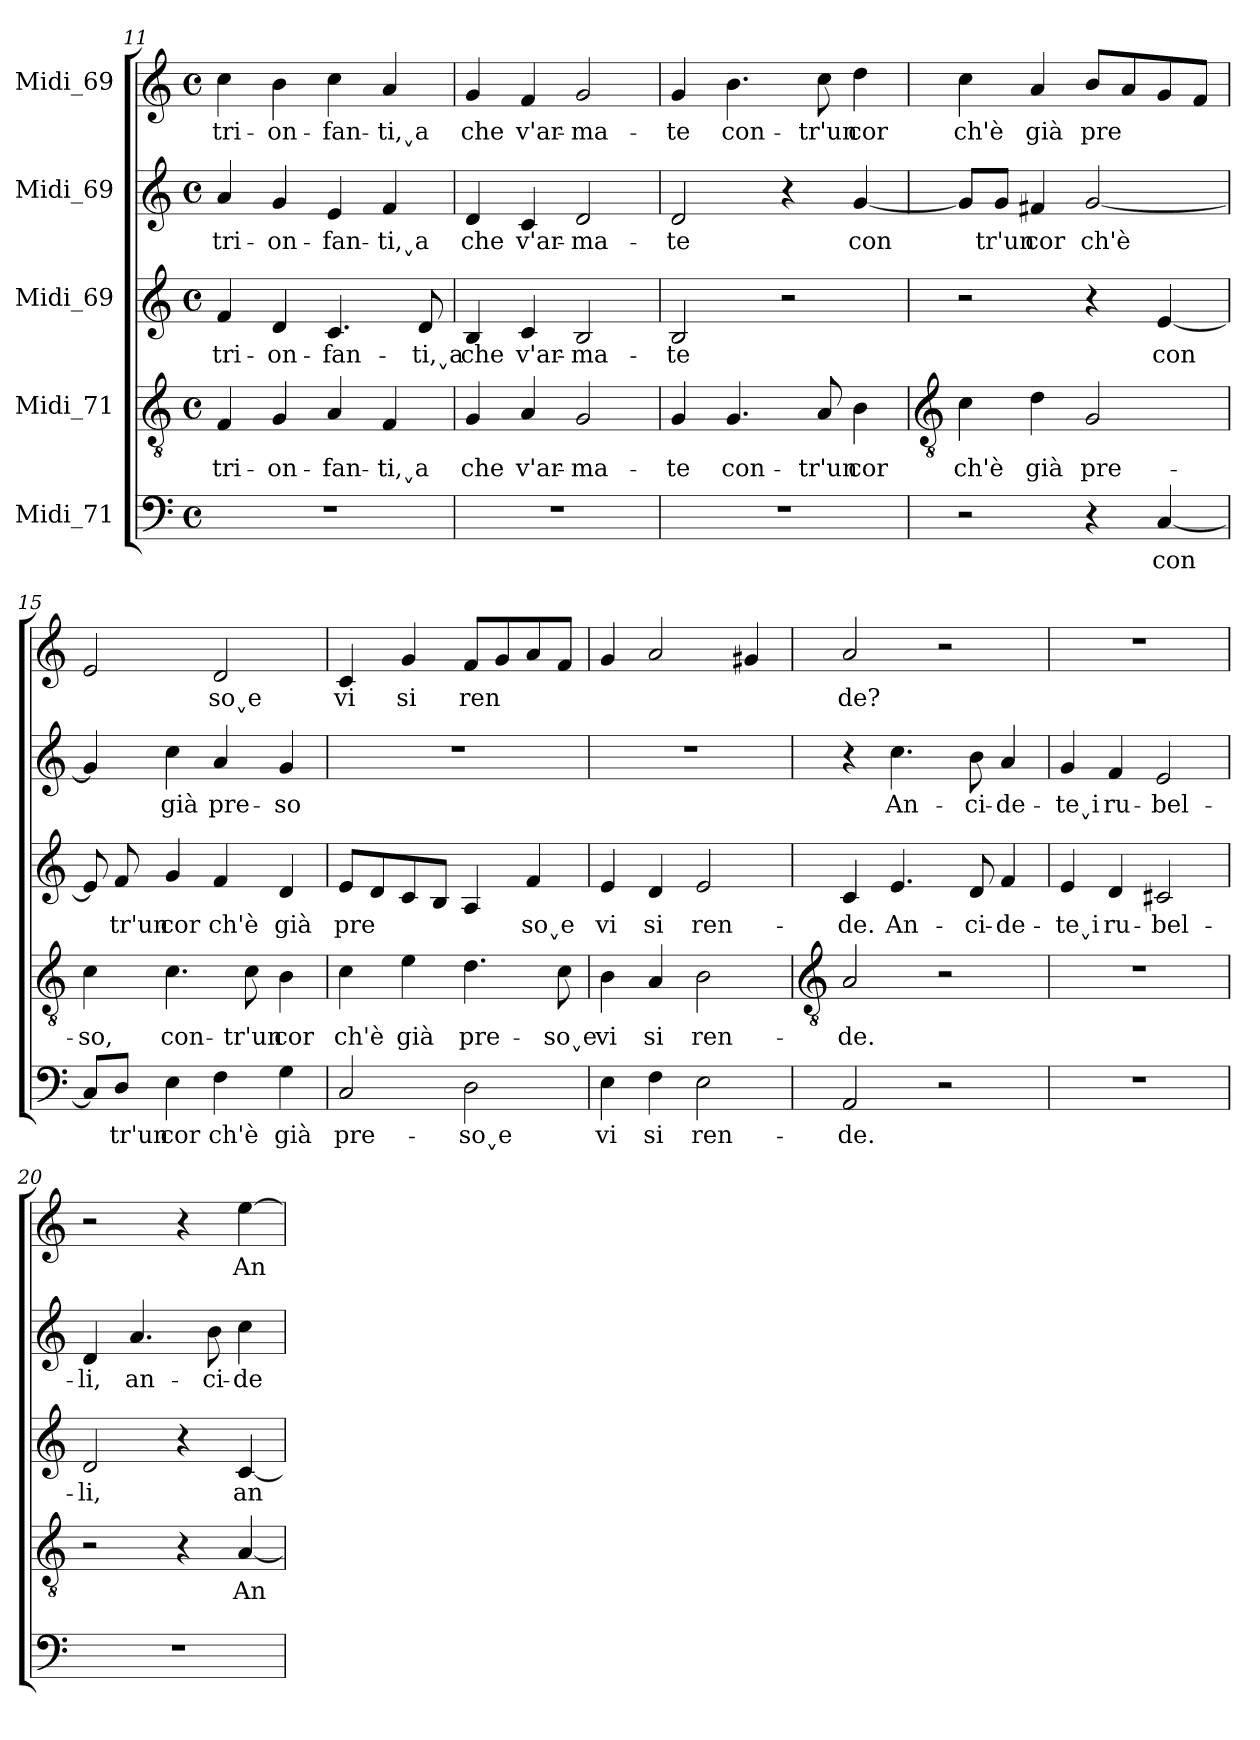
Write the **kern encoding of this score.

**kern	**text	**kern	**text	**kern	**text	**kern	**text	**kern	**text
*part5	*part5	*part4	*part4	*part3	*part3	*part2	*part2	*part1	*part1
*staff5	*staff5	*staff4	*staff4	*staff3	*staff3	*staff2	*staff2	*staff1	*staff1
*I"Midi_71	*	*I"Midi_71	*	*I"Midi_69	*	*I"Midi_69	*	*I"Midi_69	*
*clefF4	*	*clefGv2	*	*clefG2	*	*clefG2	*	*clefG2	*
*k[]	*	*k[]	*	*k[]	*	*k[]	*	*k[]	*
*C:	*	*C:	*	*C:	*	*C:	*	*C:	*
*M4/4	*	*M4/4	*	*M4/4	*	*M4/4	*	*M4/4	*
*met(c)	*	*met(c)	*	*met(c)	*	*met(c)	*	*met(c)	*
=11	=11	=11	=11	=11	=11	=11	=11	=11	=11
!	!	!	!LO:LY:b	!	!LO:LY:b	!	!LO:LY:b	!	!LO:LY:b
1r	.	4F	tri-	4f	tri-	4a	tri-	4cc	tri-
!	!	!	!LO:LY:b	!	!LO:LY:b	!	!LO:LY:b	!	!LO:LY:b
.	.	4G	-on-	4d	-on-	4g	-on-	4b	-on-
!	!	!	!LO:LY:b	!	!LO:LY:b	!	!LO:LY:b	!	!LO:LY:b
.	.	4A	-fan-	4.c	-fan-	4e	-fan-	4cc	-fan-
!	!	!	!LO:LY:b	!	!	!	!LO:LY:b	!	!LO:LY:b
.	.	4F	-ti,ˬa	.	.	4f	-ti,ˬa	4a	-ti,ˬa
!	!	!	!	!	!LO:LY:b	!	!	!	!
.	.	.	.	8d	-ti,ˬa	.	.	.	.
=12	=12	=12	=12	=12	=12	=12	=12	=12	=12
!	!	!	!LO:LY:b	!	!LO:LY:b	!	!LO:LY:b	!	!LO:LY:b
1r	.	4G	che	4B	che	4d	che	4g	che
!	!	!	!LO:LY:b	!	!LO:LY:b	!	!LO:LY:b	!	!LO:LY:b
.	.	4A	v'ar-	4c	v'ar-	4c	v'ar-	4f	v'ar-
!	!	!	!LO:LY:b	!	!LO:LY:b	!	!LO:LY:b	!	!LO:LY:b
.	.	2G	-ma-	2B	-ma-	2d	-ma-	2g	-ma-
=13	=13	=13	=13	=13	=13	=13	=13	=13	=13
!	!	!	!LO:LY:b	!	!LO:LY:b	!	!LO:LY:b	!	!LO:LY:b
1r	.	4G	-te	2B	-te	2d	-te	4g	-te
!	!	!	!LO:LY:b	!	!	!	!	!	!LO:LY:b
.	.	4.G	con-	.	.	.	.	4.b	con-
.	.	.	.	2r	.	4r	.	.	.
!	!	!	!LO:LY:b	!	!	!	!	!	!LO:LY:b
.	.	8A	-tr'un	.	.	.	.	8cc	-tr'un
!	!	!	!LO:LY:b	!	!	!	!LO:LY:b	!	!LO:LY:b
.	.	4B	cor	.	.	[4g	con	4dd	cor
!!LO:LB:g=z
=14	=14	=14	=14	=14	=14	=14	=14	=14	=14
*	*	*clefGv2	*	*	*	*	*	*	*
!	!	!	!LO:LY:b	!	!	!	!	!	!LO:LY:b
2r	.	4c	ch'è	2r	.	8g/L]	.	4cc	ch'è
!	!	!	!	!	!	!	!LO:LY:b	!	!
.	.	.	.	.	.	8g/J	tr'un	.	.
!	!	!	!LO:LY:b	!	!	!	!LO:LY:b	!	!LO:LY:b
.	.	4d	già	.	.	4f#X	cor	4a	già
!	!	!	!LO:LY:b	!	!	!	!LO:LY:b	!	!LO:LY:b
4r	.	2G	pre-	4r	.	[2g	ch'è	8bL	pre
.	.	.	.	.	.	.	.	8a	.
!	!LO:LY:b	!	!	!	!LO:LY:b	!	!	!	!
[4C	con	.	.	[4e	con	.	.	8g	.
.	.	.	.	.	.	.	.	8fJ	.
=15	=15	=15	=15	=15	=15	=15	=15	=15	=15
!	!	!	!LO:LY:b	!	!	!	!	!	!
8C/L]	.	4c	-so,	8e]	.	4g]	.	2e	.
!	!LO:LY:b	!	!	!	!LO:LY:b	!	!	!	!
8D/J	tr'un	.	.	8f	tr'un	.	.	.	.
!	!LO:LY:b	!	!LO:LY:b	!	!LO:LY:b	!	!LO:LY:b	!	!
4E	cor	4.c	con-	4g	cor	4cc	già	.	.
!	!LO:LY:b	!	!	!	!LO:LY:b	!	!LO:LY:b	!	!LO:LY:b
4F	ch'è	.	.	4f	ch'è	4a	pre-	2d	soˬe
!	!	!	!LO:LY:b	!	!	!	!	!	!
.	.	8c	-tr'un	.	.	.	.	.	.
!	!LO:LY:b	!	!LO:LY:b	!	!LO:LY:b	!	!LO:LY:b	!	!
4G	già	4B	cor	4d	già	4g	-so	.	.
=16	=16	=16	=16	=16	=16	=16	=16	=16	=16
!	!LO:LY:b	!	!LO:LY:b	!	!LO:LY:b	!	!	!	!LO:LY:b
2C	pre-	4c	ch'è	8eL	pre	1r	.	4c	vi
.	.	.	.	8d	.	.	.	.	.
!	!	!	!LO:LY:b	!	!	!	!	!	!LO:LY:b
.	.	4e	già	8c	.	.	.	4g	si
.	.	.	.	8BJ	.	.	.	.	.
!	!LO:LY:b	!	!LO:LY:b	!	!	!	!	!	!LO:LY:b
2D	-soˬe	4.d	pre-	4A	.	.	.	8fL	ren
.	.	.	.	.	.	.	.	8g	.
!	!	!	!	!	!LO:LY:b	!	!	!	!
.	.	.	.	4f	soˬe	.	.	8a	.
!	!	!	!LO:LY:b	!	!	!	!	!	!
.	.	8c	-soˬe	.	.	.	.	8fJ	.
=17	=17	=17	=17	=17	=17	=17	=17	=17	=17
!	!LO:LY:b	!	!LO:LY:b	!	!LO:LY:b	!	!	!	!
4E	vi	4B	vi	4e	vi	1r	.	4g	.
!	!LO:LY:b	!	!LO:LY:b	!	!LO:LY:b	!	!	!	!
4F	si	4A	si	4d	si	.	.	2a	.
!	!LO:LY:b	!	!LO:LY:b	!	!LO:LY:b	!	!	!	!
2E	ren-	2B	ren-	2e	ren-	.	.	.	.
.	.	.	.	.	.	.	.	4g#	.
!!LO:LB:g=z
=18	=18	=18	=18	=18	=18	=18	=18	=18	=18
*	*	*clefGv2	*	*	*	*	*	*	*
!	!LO:LY:b	!	!LO:LY:b	!	!LO:LY:b	!	!	!	!LO:LY:b
2AA	-de.	2A	-de.	4c	-de.	4r	.	2a	de?
!	!	!	!	!	!LO:LY:b	!	!LO:LY:b	!	!
.	.	.	.	4.e	An-	4.cc	An-	.	.
2r	.	2r	.	.	.	.	.	2r	.
!	!	!	!	!	!LO:LY:b	!	!LO:LY:b	!	!
.	.	.	.	8d	-ci-	8b	-ci-	.	.
!	!	!	!	!	!LO:LY:b	!	!LO:LY:b	!	!
.	.	.	.	4f	-de-	4a	-de-	.	.
=19	=19	=19	=19	=19	=19	=19	=19	=19	=19
!	!	!	!	!	!LO:LY:b	!	!LO:LY:b	!	!
1r	.	1r	.	4e	-teˬi	4g	-teˬi	1r	.
!	!	!	!	!	!LO:LY:b	!	!LO:LY:b	!	!
.	.	.	.	4d	ru-	4f	ru-	.	.
!	!	!	!	!	!LO:LY:b	!	!LO:LY:b	!	!
.	.	.	.	2c#X	-bel-	2e	-bel-	.	.
=20	=20	=20	=20	=20	=20	=20	=20	=20	=20
!	!	!	!	!	!LO:LY:b	!	!LO:LY:b	!	!
1r	.	2r	.	2d	-li,	4d	-li,	2r	.
!	!	!	!	!	!	!	!LO:LY:b	!	!
.	.	.	.	.	.	4.a	an-	.	.
.	.	4r	.	4r	.	.	.	4r	.
!	!	!	!	!	!	!	!LO:LY:b	!	!
.	.	.	.	.	.	8b	-ci-	.	.
!	!	!	!LO:LY:b	!	!LO:LY:b	!	!LO:LY:b	!	!LO:LY:b
.	.	[4A	An	[4c	an	4cc	-de-	[4ee	An
=	=	=	=	=	=	=	=	=	=
*-	*-	*-	*-	*-	*-	*-	*-	*-	*-
